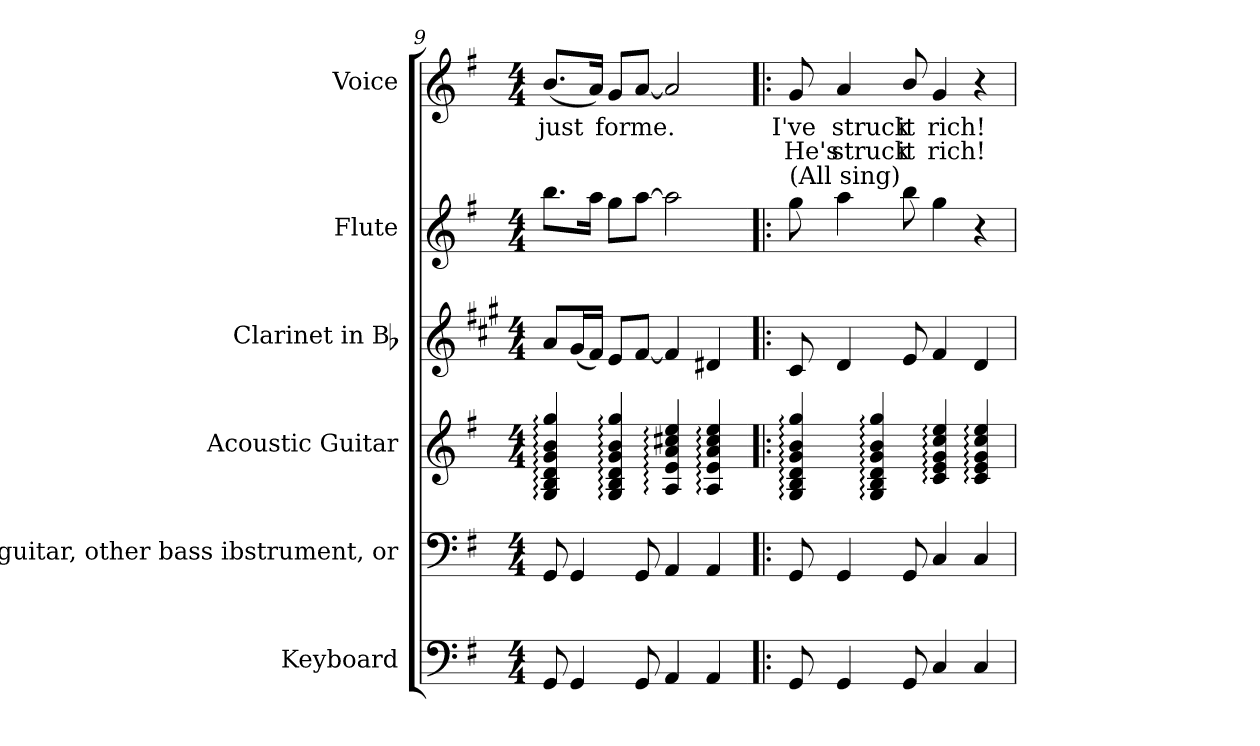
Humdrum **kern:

**kern	**kern	**kern	**kern	**kern	**kern	**text	**text
*part6	*part5	*part4	*part3	*part2	*part1	*part1	*part1
*staff6	*staff5	*staff4	*staff3	*staff2	*staff1	*staff1	*staff1
*I"Keyboard	*I"Bass guitar, other bass ibstrument,  or	*I"Acoustic Guitar	*I"Clarinet in Bb	*I"Flute	*I"Voice	*	*
*I'Kbd.	*I'Bass	*I'A. Gtr.	*I'Cl.	*I'Fl.	*I'Voice	*	*
*clefF4	*clefF4	*clefG2	*clefG2	*clefG2	*clefG2	*	*
*	*ITrd7c12	*ITrd7c12	*ITrd1c2	*	*	*	*
*k[f#]	*k[f#]	*k[f#]	*k[f#]	*k[f#]	*k[f#]	*	*
*G:	*G:	*G:	*G:	*G:	*G:	*	*
*M4/4	*M4/4	*M4/4	*M4/4	*M4/4	*M4/4	*	*
=9	=9	=9	=9	=9	=9	=9	=9
!	!	!	!	!	!	!LO:LY:b:color=#000000	!
8GGi/	8GGGi/	4GGi/: 4BBi: 4Di: 4Gi: 4Bi: 4gi:	8gi/L	8.bbi\L	(8.bi/L	just	.
4GGi/	4GGGi/	.	(16f#i/L	.	.	.	.
.	.	.	16ei/JJ)	16aai\Jk	16ai/Jk)	.	.
!	!	!	!	!	!	!LO:LY:b:color=#000000	!
.	.	4GGi/: 4BBi: 4Di: 4Gi: 4Bi: 4gi:	8di/L	8ggi\L	8gi/L	for	.
!	!	!	!	!	!	!LO:LY:b:color=#000000	!
8GGi/	8GGGi/	.	[8ei/J	[8aai\J	[8ai/J	me.	.
4AAi/	4AAAi/	4AAi/: 4Ei: 4Ai: 4c#Xi: 4ei:	4ei/]	2aai\]	2ai/]	.	.
4AAi/	4AAAi/	4AAi/: 4Ei: 4Ai: 4c#i: 4ei:	4c#Xi/	.	.	.	.
=10!|:	=10!|:	=10!|:	=10!|:	=10!|:	=10!|:	=10!|:	=10!|:
!	!	!	!	!LO:TX:a:t=(All sing)	!	!	!
!	!	!	!	!	!	!LO:LY:b:color=#000000	!LO:LY:b:color=#000000
8GGi/	8GGGi/	4GGi/: 4BBi: 4Di: 4Gi: 4Bi: 4gi:	8Bi/	8ggi\	8gi/	I've	He's
!	!	!	!	!	!	!LO:LY:b:color=#000000	!LO:LY:b:color=#000000
4GGi/	4GGGi/	.	4ci/	4aai\	4ai/	struck	struck
.	.	4GGi/: 4BBi: 4Di: 4Gi: 4Bi: 4gi:	.	.	.	.	.
!	!	!	!	!	!	!LO:LY:b:color=#000000	!LO:LY:b:color=#000000
8GGi/	8GGGi/	.	8di/	8bbi\	8bi/	it	it
!	!	!	!	!	!	!LO:LY:b:color=#000000	!LO:LY:b:color=#000000
4Ci/	4CCi/	4Ci/: 4Ei: 4Gi: 4ci: 4ei:	4ei/	4ggi\	4gi/	rich!	rich!
4Ci/	4CCi/	4Ci/: 4Ei: 4Gi: 4ci: 4ei:	4ci/	4r	4r	.	.
=	=	=	=	=	=	=	=
*-	*-	*-	*-	*-	*-	*-	*-
